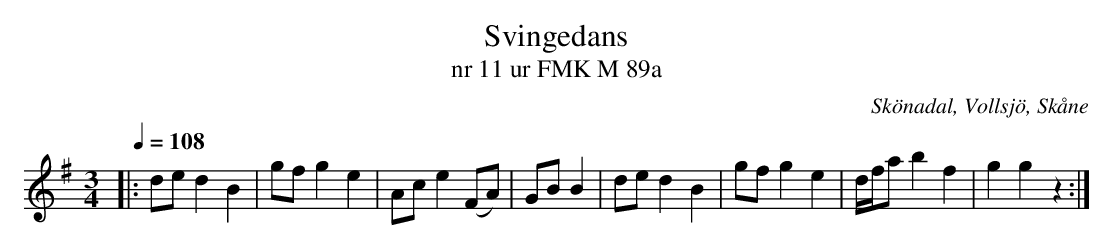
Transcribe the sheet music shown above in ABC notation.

X:1
T:Svingedans
T:nr 11 ur FMK M 89a
O:Skönadal, Vollsjö, Skåne
M:3/4
L:1/8
Q:1/4=108
K:G
|: de d2 B2 | gf g2 e2 | Ac e2 (FA) | GB 22 B2 | de d2 B2 | gf g2 e2 | d/f/a b2 f2 | g2 g2 z2 :|
